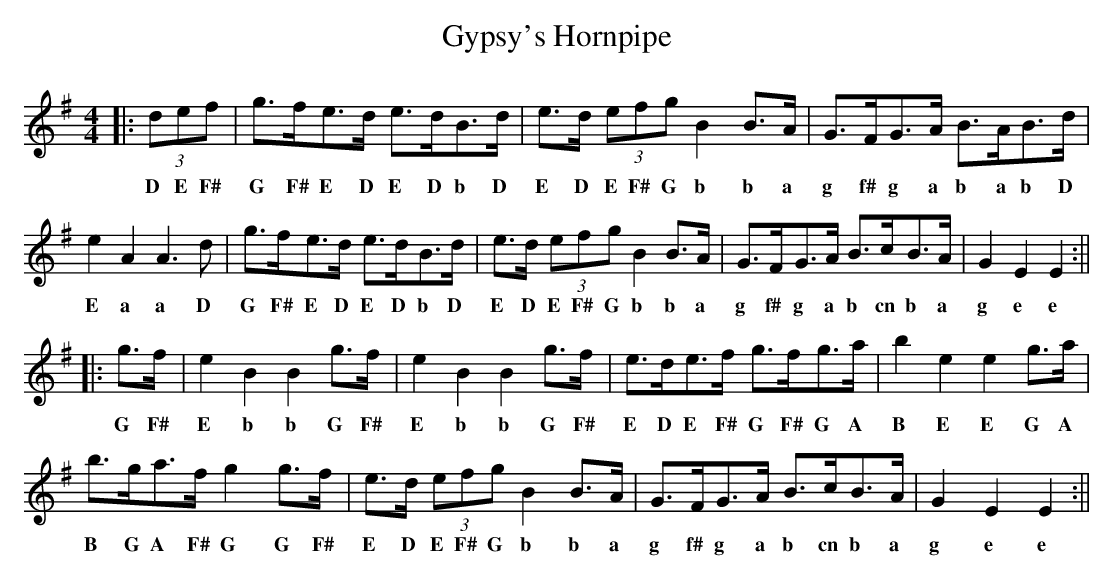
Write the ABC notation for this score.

X:1
T:Gypsy's Hornpipe
M:4/4
L:1/8
K:G
||:(3def|g>fe>d e>dB>d | e>d (3efg B2 B>A | G>FG>A B>AB>d |
w:D E F# G F# E D E D b D E D E F# G b b a g f# g a b a b D
e2 A2 A3 d | g>fe>d e>dB>d | e>d (3efg B2 B>A | G>FG>A B>cB>A | G2 E2 E2:||
w:E a a D G F# E D E D b D E D E F# G b b a g f# g a b cn b a g e e
||:g>f| e2 B2 B2 g>f | e2 B2 B2 g>f | e>de>f g>fg>a | b2e2e2 g>a |
w:G F# E b b G F# E b b G F# E D E F# G F# G A B E E G A
b>ga>f g2 g>f | e>d (3efg B2 B>A | G>FG>A B>cB>A | G2E2E2:||
w:B G A F# G G F# E D E F# G b b a g f# g a b cn b a g e e
